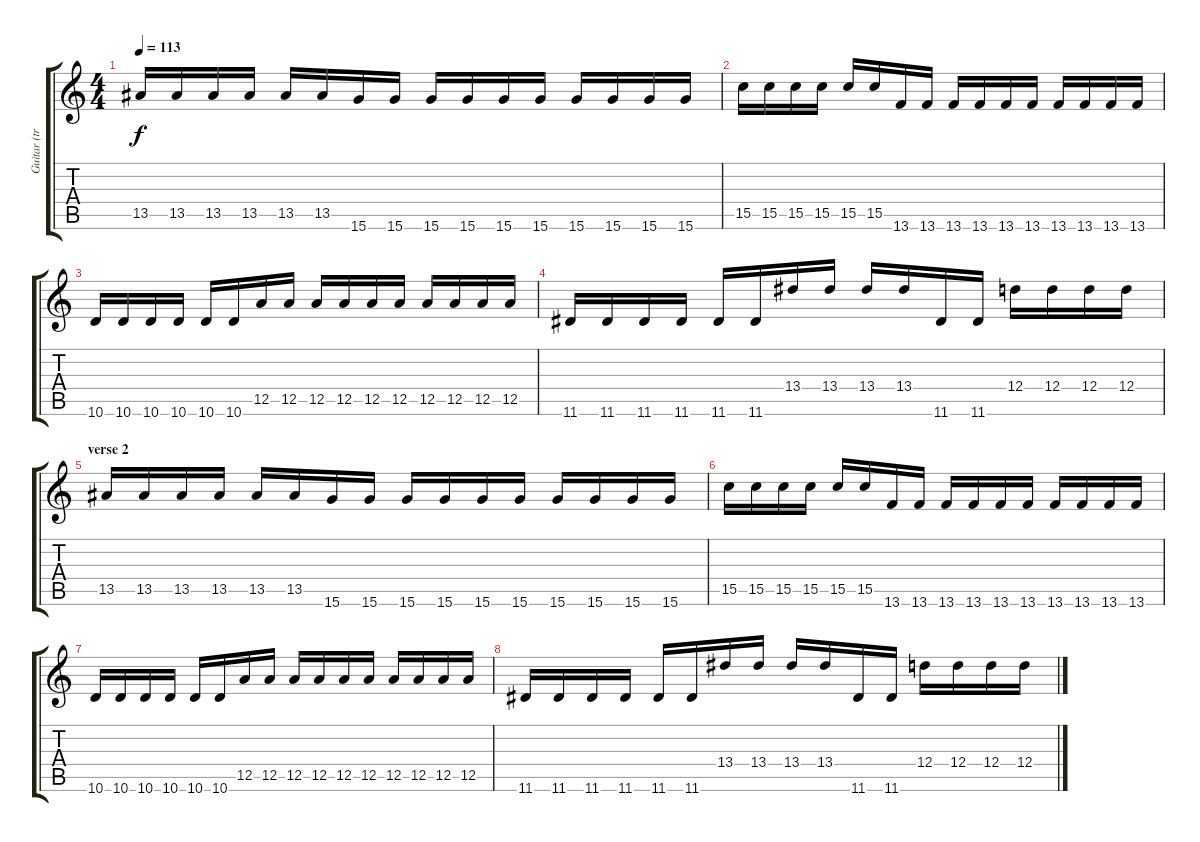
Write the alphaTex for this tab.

\track ("Guitar (tremolo)" "Guitar (tr") {instrument acousticguitarnylon}
\staff {score tabs}
\tuning (E4 B3 G3 D3 A2 E2) {hide}
\ts (4 4)
\tempo 113
\clef g2
\ks c
13.5.16{dy f balance 16} 13.5.16 13.5.16 13.5.16 13.5.16 13.5.16 15.6.16 15.6.16 15.6.16 15.6.16 15.6.16 15.6.16 15.6.16 15.6.16 15.6.16 15.6.16 |
15.5.16 15.5.16 15.5.16 15.5.16 15.5.16 15.5.16 13.6.16 13.6.16 13.6.16 13.6.16 13.6.16 13.6.16 13.6.16 13.6.16 13.6.16 13.6.16 |
10.6.16 10.6.16 10.6.16 10.6.16 10.6.16 10.6.16 12.5.16 12.5.16 12.5.16 12.5.16 12.5.16 12.5.16 12.5.16 12.5.16 12.5.16 12.5.16 |
11.6.16 11.6.16 11.6.16 11.6.16 11.6.16 11.6.16 13.4.16 13.4.16 13.4.16 13.4.16 11.6.16 11.6.16 12.4.16 12.4.16 12.4.16 12.4.16 |
\section ("" "verse 2")
13.5.16 13.5.16 13.5.16 13.5.16 13.5.16 13.5.16 15.6.16 15.6.16 15.6.16 15.6.16 15.6.16 15.6.16 15.6.16 15.6.16 15.6.16 15.6.16 |
15.5.16 15.5.16 15.5.16 15.5.16 15.5.16 15.5.16 13.6.16 13.6.16 13.6.16 13.6.16 13.6.16 13.6.16 13.6.16 13.6.16 13.6.16 13.6.16 |
10.6.16 10.6.16 10.6.16 10.6.16 10.6.16 10.6.16 12.5.16 12.5.16 12.5.16 12.5.16 12.5.16 12.5.16 12.5.16 12.5.16 12.5.16 12.5.16 |
11.6.16 11.6.16 11.6.16 11.6.16 11.6.16 11.6.16 13.4.16 13.4.16 13.4.16 13.4.16 11.6.16 11.6.16 12.4.16 12.4.16 12.4.16 12.4.16
